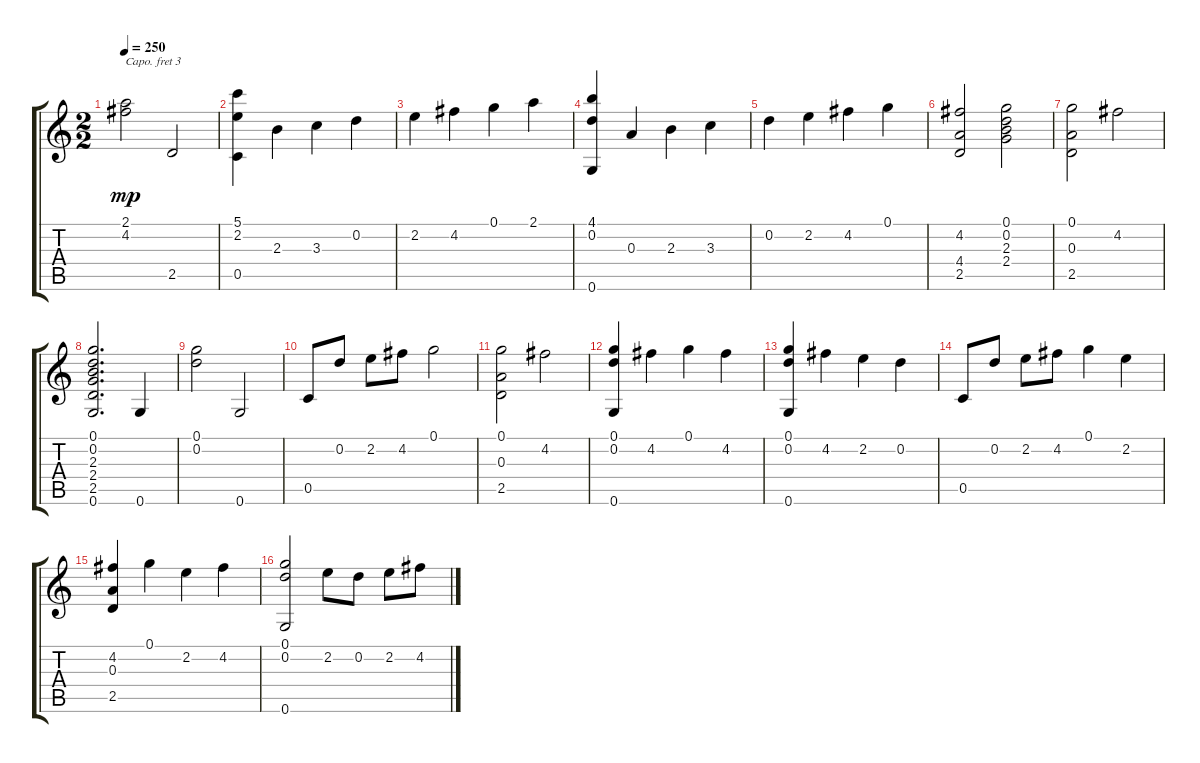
\track "" {instrument acousticguitarsteel}
\staff {score tabs}
\capo 3
\tuning (E4 B3 Gb3 D3 A2 E2) {hide}
\ts (2 2)
\tempo 250
\clef g2
\ks c
(2.1 4.2).2{dy mp} 2.5.2 |
(5.1 2.2 0.5).4 2.3.4 3.3.4 0.2.4 |
2.2.4 4.2.4 0.1.4 2.1.4 |
(4.1 0.2 0.6).4 0.3.4 2.3.4 3.3.4 |
0.2.4 2.2.4 4.2.4 0.1.4 |
(4.2 4.4 2.5).2 (0.1 0.2 2.3 2.4).2 |
(0.1 0.3 2.5).2 4.2.2 |
(0.1 0.2 2.3 2.4 2.5 0.6).2{d} 0.6.4 |
(0.1 0.2).2 0.6.2 |
0.5.8 0.2.8 2.2.8 4.2.8 0.1.2 |
(0.1 0.3 2.5).2 4.2.2 |
(0.1 0.2 0.6).4 4.2.4 0.1.4 4.2.4 |
(0.1 0.2 0.6).4 4.2.4 2.2.4 0.2.4 |
0.5.8 0.2.8 2.2.8 4.2.8 0.1.4 2.2.4 |
(4.2 0.3 2.5).4 0.1.4 2.2.4 4.2.4 |
(0.1 0.2 0.6).2 2.2.8 0.2.8 2.2.8 4.2.8
